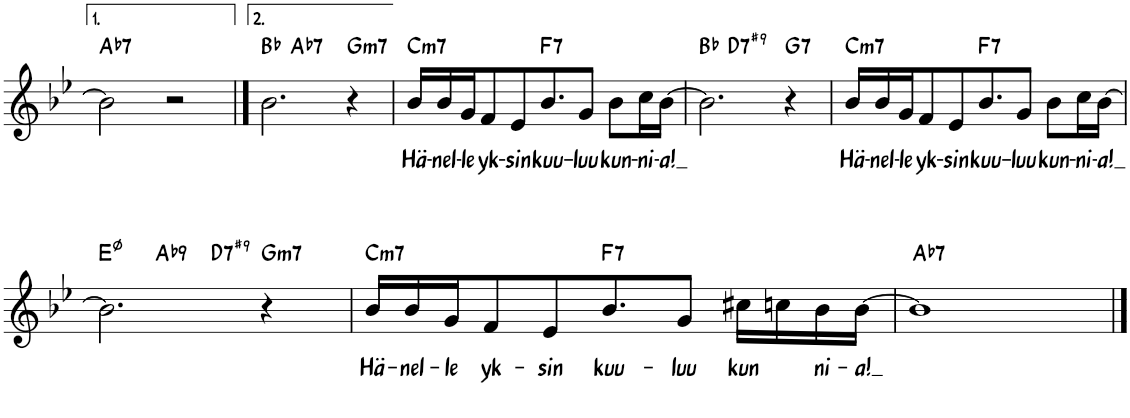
**kern	**text	**harte
*part1	*part1	*part1
*staff1	*staff1	*
*I"Piano	*	*
*I'Pno.	*	*
!!LO:PB:g=z
*clefG2	*	*
*k[b-e-]	*	*
*M4/4	*	*
=33	=33	=33
!	!	!LO:H:kt=7
2b-\]	.	Ab:7
2r	.	.
==34	==34	==34
*^	*	*
2.b-\	4ryy	.	Bb:maj
!	!	!	!LO:H:kt=7
.	2.ryy	.	Ab:7
!	!	!	!LO:H:kt=m7
4r	.	.	G:min7
=35	=35	=35	=35
!	!	!LO:LY:b	!LO:H:kt=m7
*v	*v	*	*
16b-/LL	Hä-	C:min7
!	!LO:LY:b	!
16b-/	-nel-	.
!	!LO:LY:b	!
16g/J	-le	.
!	!LO:LY:b	!
8f/	yk-	.
!	!LO:LY:b	!
8e-/	-sin	.
!	!LO:LY:b	!LO:H:kt=7
8.b-/	kuu-	F:7
!	!LO:LY:b	!
8g/J	-luu	.
!	!LO:LY:b	!
8b-\L	kun-	.
!	!LO:LY:b	!
16cc\L	-ni-	.
!	!LO:LY:b	!
[16b-\JJ	-a!	.
=36	=36	=36
*^	*	*
2.b-\]	4ryy	.	Bb:maj
!	!	!	!LO:H:kt=7
.	2.ryy	.	D:7(#9)
!	!	!	!LO:H:kt=7
4r	.	.	G:7
=37	=37	=37	=37
!	!	!LO:LY:b	!LO:H:kt=m7
*v	*v	*	*
16b-/LL	Hä-	C:min7
!	!LO:LY:b	!
16b-/	-nel-	.
!	!LO:LY:b	!
16g/J	-le	.
!	!LO:LY:b	!
8f/	yk-	.
!	!LO:LY:b	!
8e-/	-sin	.
!	!LO:LY:b	!LO:H:kt=7
8.b-/	kuu-	F:7
!	!LO:LY:b	!
8g/J	-luu	.
!	!LO:LY:b	!
8b-\L	kun-	.
!	!LO:LY:b	!
16cc\L	-ni-	.
!	!LO:LY:b	!
[16b-\JJ	-a!	.
!!LO:LB:g=z
=38	=38	=38
*^	*	*
*	*^	*	*
2.b-\]	4ryy	2ryy	.	E:hdim7
!	!	!	!	!LO:H:kt=9
.	2.ryy	.	.	Ab:9
!	!	!	!	!LO:H:kt=7
.	.	2ryy	.	D:7(#9)
!	!	!	!	!LO:H:kt=m7
4r	.	.	.	G:min7
=39	=39	=39	=39	=39
!	!	!	!LO:LY:b	!LO:H:kt=m7
*v	*v	*v	*	*
16b-/LL	Hä-	C:min7
!	!LO:LY:b	!
16b-/	-nel-	.
!	!LO:LY:b	!
16g/J	-le	.
!	!LO:LY:b	!
8f/	yk-	.
!	!LO:LY:b	!
8e-/	-sin	.
!	!LO:LY:b	!LO:H:kt=7
8.b-/	kuu-	F:7
!	!LO:LY:b	!
8g/J	-luu	.
!	!LO:LY:b	!
16cc#X\LL	kun	.
16ccn\	.	.
!	!LO:LY:b	!
16b-\	ni-	.
!	!LO:LY:b	!
[16b-\JJ	-a!	.
=40	=40	=40
!	!	!LO:H:kt=7
1b-]	.	Ab:7
==	==	==
*-	*-	*-
